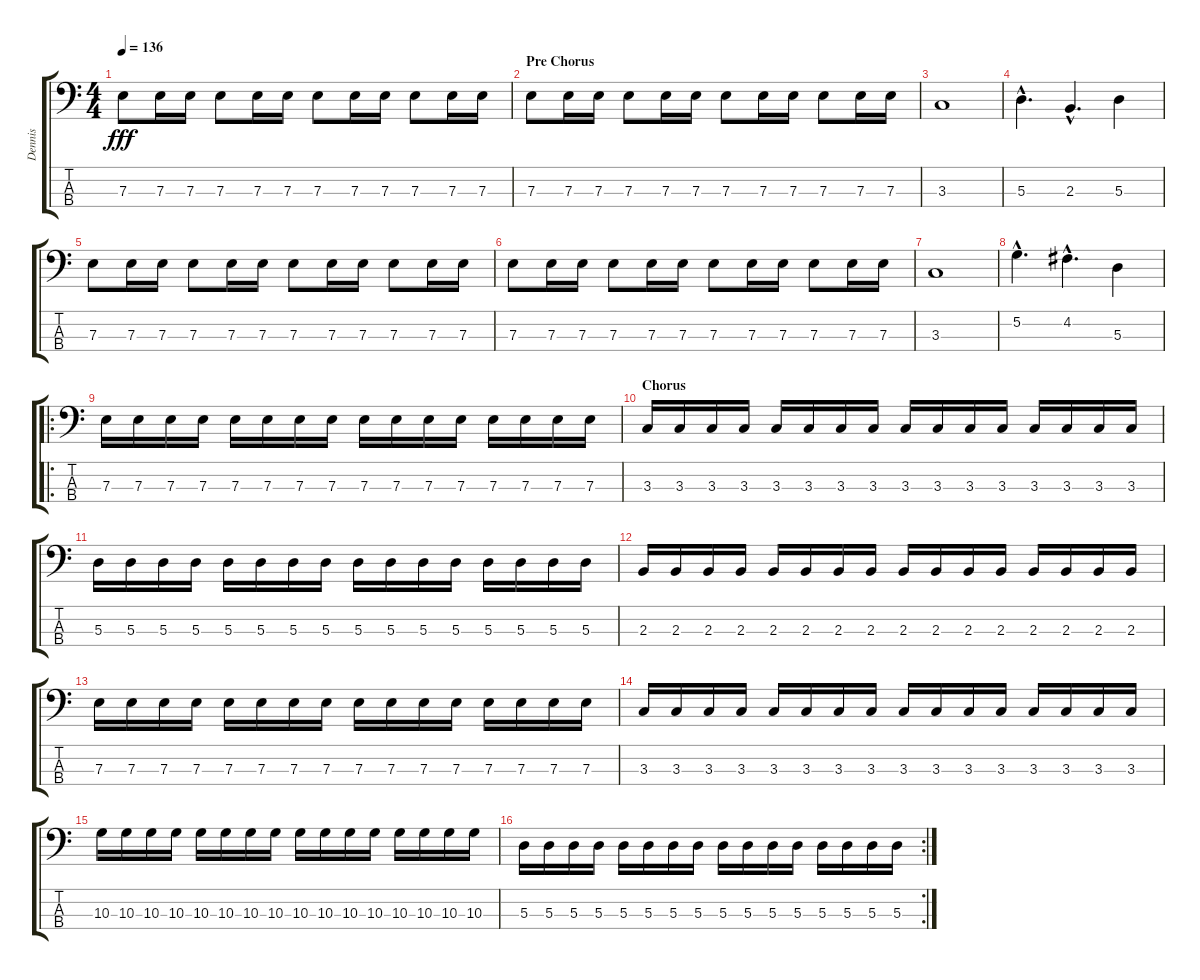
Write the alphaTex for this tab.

\track ("Dennis" "Dennis") {instrument electricbassfinger}
\staff {score tabs}
\tuning (G2 D2 A1 E1) {hide}
\ts (4 4)
\tempo 136
\clef f4
\ks c
7.3.8{dy fff} 7.3.16 7.3.16 7.3.8 7.3.16 7.3.16 7.3.8 7.3.16 7.3.16 7.3.8 7.3.16 7.3.16 |
\section ("" "Pre Chorus")
7.3.8 7.3.16 7.3.16 7.3.8 7.3.16 7.3.16 7.3.8 7.3.16 7.3.16 7.3.8 7.3.16 7.3.16 |
3.3.1 |
5.3{hac}.4{d} 2.3{hac}.4{d} 5.3.4 |
7.3.8 7.3.16 7.3.16 7.3.8 7.3.16 7.3.16 7.3.8 7.3.16 7.3.16 7.3.8 7.3.16 7.3.16 |
7.3.8 7.3.16 7.3.16 7.3.8 7.3.16 7.3.16 7.3.8 7.3.16 7.3.16 7.3.8 7.3.16 7.3.16 |
3.3.1 |
5.2{hac}.4{d} 4.2{hac}.4{d} 5.3.4 |
\ro
7.3.16 7.3.16 7.3.16 7.3.16 7.3.16 7.3.16 7.3.16 7.3.16 7.3.16 7.3.16 7.3.16 7.3.16 7.3.16 7.3.16 7.3.16 7.3.16 |
\section ("" "Chorus")
3.3.16 3.3.16 3.3.16 3.3.16 3.3.16 3.3.16 3.3.16 3.3.16 3.3.16 3.3.16 3.3.16 3.3.16 3.3.16 3.3.16 3.3.16 3.3.16 |
5.3.16 5.3.16 5.3.16 5.3.16 5.3.16 5.3.16 5.3.16 5.3.16 5.3.16 5.3.16 5.3.16 5.3.16 5.3.16 5.3.16 5.3.16 5.3.16 |
2.3.16 2.3.16 2.3.16 2.3.16 2.3.16 2.3.16 2.3.16 2.3.16 2.3.16 2.3.16 2.3.16 2.3.16 2.3.16 2.3.16 2.3.16 2.3.16 |
7.3.16 7.3.16 7.3.16 7.3.16 7.3.16 7.3.16 7.3.16 7.3.16 7.3.16 7.3.16 7.3.16 7.3.16 7.3.16 7.3.16 7.3.16 7.3.16 |
3.3.16 3.3.16 3.3.16 3.3.16 3.3.16 3.3.16 3.3.16 3.3.16 3.3.16 3.3.16 3.3.16 3.3.16 3.3.16 3.3.16 3.3.16 3.3.16 |
10.3.16 10.3.16 10.3.16 10.3.16 10.3.16 10.3.16 10.3.16 10.3.16 10.3.16 10.3.16 10.3.16 10.3.16 10.3.16 10.3.16 10.3.16 10.3.16 |
\rc 2
5.3.16 5.3.16 5.3.16 5.3.16 5.3.16 5.3.16 5.3.16 5.3.16 5.3.16 5.3.16 5.3.16 5.3.16 5.3.16 5.3.16 5.3.16 5.3.16
